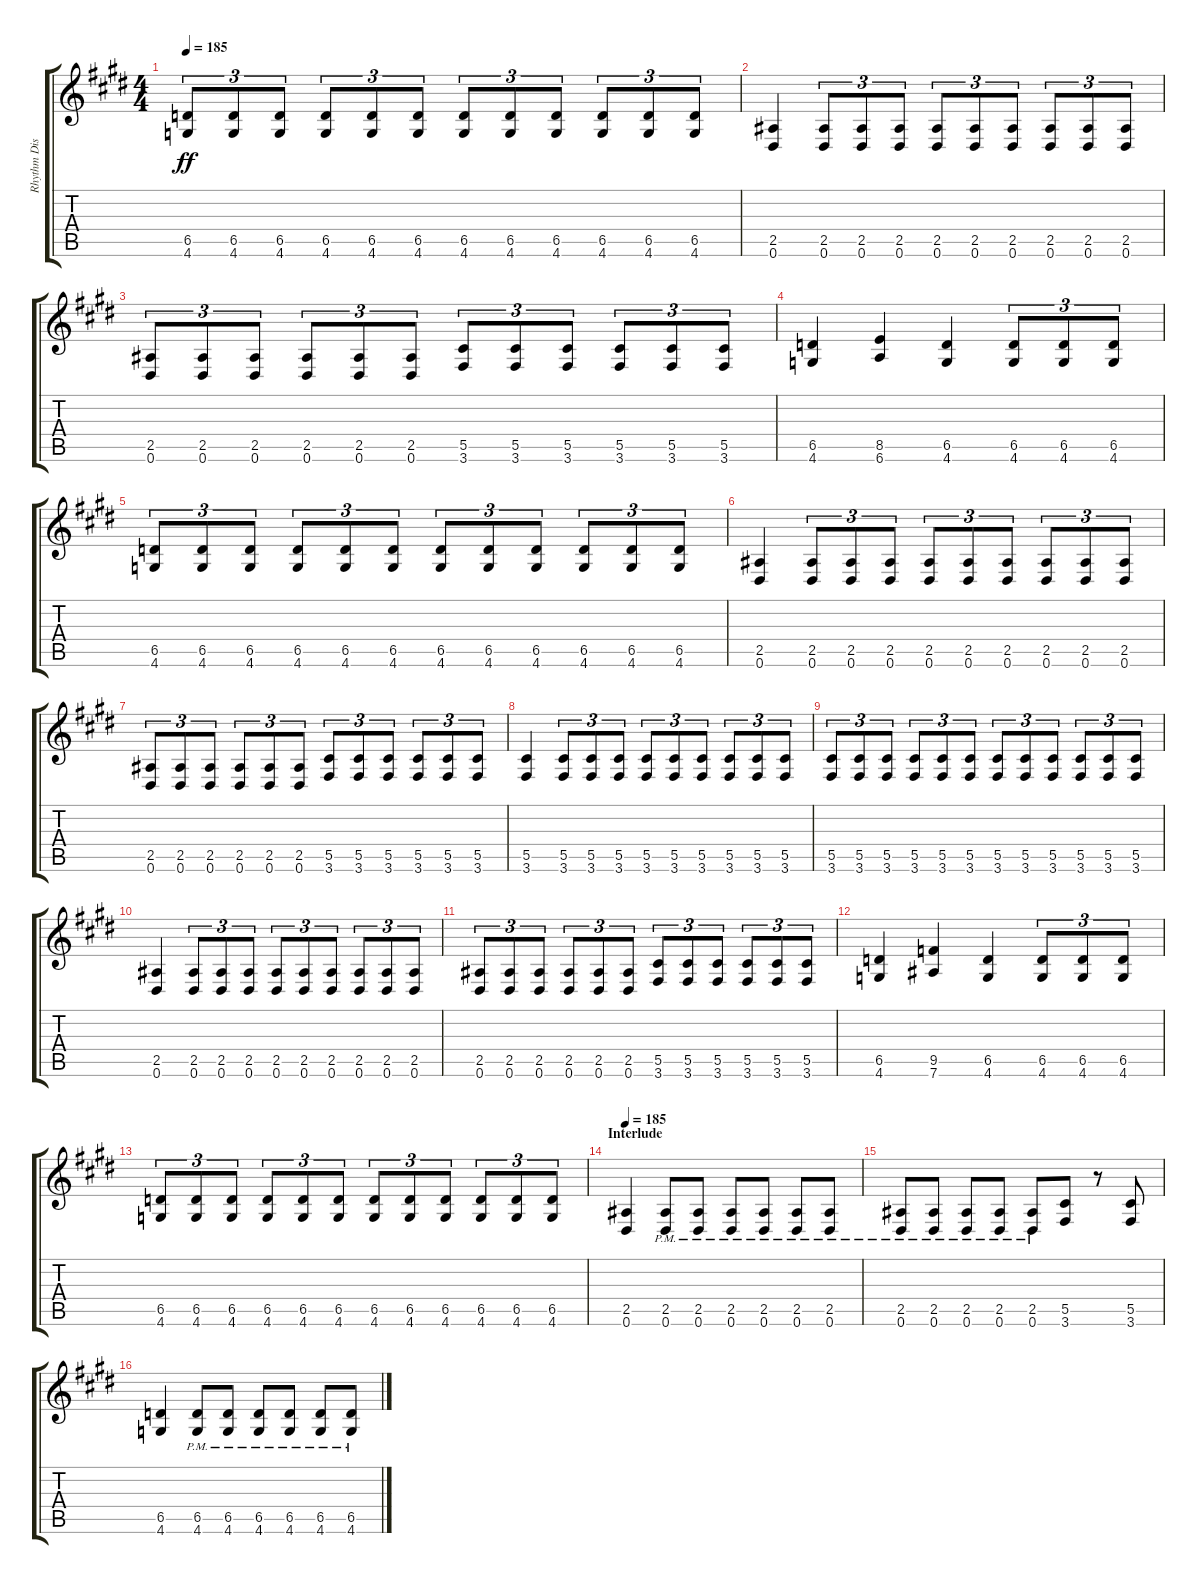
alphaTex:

\track ("Rhythm Distortion" "Rhythm Dis") {instrument distortionguitar}
\staff {score tabs}
\tuning (Eb4 Bb3 Gb3 Db3 Ab2 Eb2) {hide}
\ts (4 4)
\tempo 185
\clef g2
\ks e
(6.5 4.6).8{tu (3 2) dy ff} (6.5 4.6).8{tu (3 2)} (6.5 4.6).8{tu (3 2)} (6.5 4.6).8{tu (3 2)} (6.5 4.6).8{tu (3 2)} (6.5 4.6).8{tu (3 2)} (6.5 4.6).8{tu (3 2)} (6.5 4.6).8{tu (3 2)} (6.5 4.6).8{tu (3 2)} (6.5 4.6).8{tu (3 2)} (6.5 4.6).8{tu (3 2)} (6.5 4.6).8{tu (3 2)} |
(2.5 0.6).4 (2.5 0.6).8{tu (3 2)} (2.5 0.6).8{tu (3 2)} (2.5 0.6).8{tu (3 2)} (2.5 0.6).8{tu (3 2)} (2.5 0.6).8{tu (3 2)} (2.5 0.6).8{tu (3 2)} (2.5 0.6).8{tu (3 2)} (2.5 0.6).8{tu (3 2)} (2.5 0.6).8{tu (3 2)} |
(2.5 0.6).8{tu (3 2)} (2.5 0.6).8{tu (3 2)} (2.5 0.6).8{tu (3 2)} (2.5 0.6).8{tu (3 2)} (2.5 0.6).8{tu (3 2)} (2.5 0.6).8{tu (3 2)} (5.5 3.6).8{tu (3 2)} (5.5 3.6).8{tu (3 2)} (5.5 3.6).8{tu (3 2)} (5.5 3.6).8{tu (3 2)} (5.5 3.6).8{tu (3 2)} (5.5 3.6).8{tu (3 2)} |
(6.5 4.6).4 (8.5 6.6).4 (6.5 4.6).4 (6.5 4.6).8{tu (3 2)} (6.5 4.6).8{tu (3 2)} (6.5 4.6).8{tu (3 2)} |
(6.5 4.6).8{tu (3 2)} (6.5 4.6).8{tu (3 2)} (6.5 4.6).8{tu (3 2)} (6.5 4.6).8{tu (3 2)} (6.5 4.6).8{tu (3 2)} (6.5 4.6).8{tu (3 2)} (6.5 4.6).8{tu (3 2)} (6.5 4.6).8{tu (3 2)} (6.5 4.6).8{tu (3 2)} (6.5 4.6).8{tu (3 2)} (6.5 4.6).8{tu (3 2)} (6.5 4.6).8{tu (3 2)} |
(2.5 0.6).4 (2.5 0.6).8{tu (3 2)} (2.5 0.6).8{tu (3 2)} (2.5 0.6).8{tu (3 2)} (2.5 0.6).8{tu (3 2)} (2.5 0.6).8{tu (3 2)} (2.5 0.6).8{tu (3 2)} (2.5 0.6).8{tu (3 2)} (2.5 0.6).8{tu (3 2)} (2.5 0.6).8{tu (3 2)} |
(2.5 0.6).8{tu (3 2)} (2.5 0.6).8{tu (3 2)} (2.5 0.6).8{tu (3 2)} (2.5 0.6).8{tu (3 2)} (2.5 0.6).8{tu (3 2)} (2.5 0.6).8{tu (3 2)} (5.5 3.6).8{tu (3 2)} (5.5 3.6).8{tu (3 2)} (5.5 3.6).8{tu (3 2)} (5.5 3.6).8{tu (3 2)} (5.5 3.6).8{tu (3 2)} (5.5 3.6).8{tu (3 2)} |
(5.5 3.6).4 (5.5 3.6).8{tu (3 2)} (5.5 3.6).8{tu (3 2)} (5.5 3.6).8{tu (3 2)} (5.5 3.6).8{tu (3 2)} (5.5 3.6).8{tu (3 2)} (5.5 3.6).8{tu (3 2)} (5.5 3.6).8{tu (3 2)} (5.5 3.6).8{tu (3 2)} (5.5 3.6).8{tu (3 2)} |
(5.5 3.6).8{tu (3 2)} (5.5 3.6).8{tu (3 2)} (5.5 3.6).8{tu (3 2)} (5.5 3.6).8{tu (3 2)} (5.5 3.6).8{tu (3 2)} (5.5 3.6).8{tu (3 2)} (5.5 3.6).8{tu (3 2)} (5.5 3.6).8{tu (3 2)} (5.5 3.6).8{tu (3 2)} (5.5 3.6).8{tu (3 2)} (5.5 3.6).8{tu (3 2)} (5.5 3.6).8{tu (3 2)} |
(2.5 0.6).4 (2.5 0.6).8{tu (3 2)} (2.5 0.6).8{tu (3 2)} (2.5 0.6).8{tu (3 2)} (2.5 0.6).8{tu (3 2)} (2.5 0.6).8{tu (3 2)} (2.5 0.6).8{tu (3 2)} (2.5 0.6).8{tu (3 2)} (2.5 0.6).8{tu (3 2)} (2.5 0.6).8{tu (3 2)} |
(2.5 0.6).8{tu (3 2)} (2.5 0.6).8{tu (3 2)} (2.5 0.6).8{tu (3 2)} (2.5 0.6).8{tu (3 2)} (2.5 0.6).8{tu (3 2)} (2.5 0.6).8{tu (3 2)} (5.5 3.6).8{tu (3 2)} (5.5 3.6).8{tu (3 2)} (5.5 3.6).8{tu (3 2)} (5.5 3.6).8{tu (3 2)} (5.5 3.6).8{tu (3 2)} (5.5 3.6).8{tu (3 2)} |
(6.5 4.6).4 (9.5 7.6).4 (6.5 4.6).4 (6.5 4.6).8{tu (3 2)} (6.5 4.6).8{tu (3 2)} (6.5 4.6).8{tu (3 2)} |
(6.5 4.6).8{tu (3 2)} (6.5 4.6).8{tu (3 2)} (6.5 4.6).8{tu (3 2)} (6.5 4.6).8{tu (3 2)} (6.5 4.6).8{tu (3 2)} (6.5 4.6).8{tu (3 2)} (6.5 4.6).8{tu (3 2)} (6.5 4.6).8{tu (3 2)} (6.5 4.6).8{tu (3 2)} (6.5 4.6).8{tu (3 2)} (6.5 4.6).8{tu (3 2)} (6.5 4.6).8{tu (3 2)} |
\section ("" "Interlude")
\tempo 185
(2.5 0.6).4{balance 0} (2.5{pm} 0.6{pm}).8 (2.5{pm} 0.6{pm}).8 (2.5{pm} 0.6{pm}).8 (2.5{pm} 0.6{pm}).8 (2.5{pm} 0.6{pm}).8 (2.5{pm} 0.6{pm}).8 |
(2.5{pm} 0.6{pm}).8 (2.5{pm} 0.6{pm}).8 (2.5{pm} 0.6{pm}).8 (2.5{pm} 0.6{pm}).8 (2.5{pm} 0.6{pm}).8 (5.5 3.6).8 r.8 (5.5 3.6).8 |
(6.5 4.6).4 (6.5{pm} 4.6{pm}).8 (6.5{pm} 4.6{pm}).8 (6.5{pm} 4.6{pm}).8 (6.5{pm} 4.6{pm}).8 (6.5{pm} 4.6{pm}).8 (6.5{pm} 4.6{pm}).8
